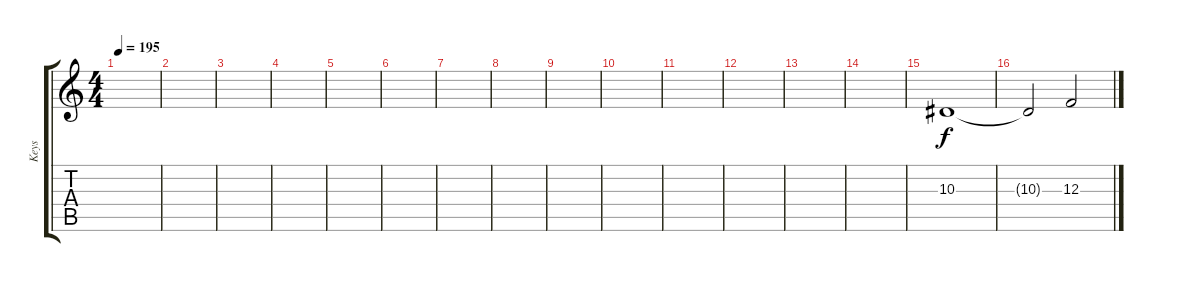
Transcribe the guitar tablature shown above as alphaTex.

\track ("Keys" "Keys") {instrument choiraahs}
\staff {score tabs}
\tuning (D4 A3 F3 C3 G2 C2) {hide}
\ts (4 4)
\tempo 195
\clef g2
\ks c
|
|
|
|
|
|
|
|
|
|
|
|
|
|
10.3.1{instrument choiraahs} |
10.3{t}.2 12.3.2
